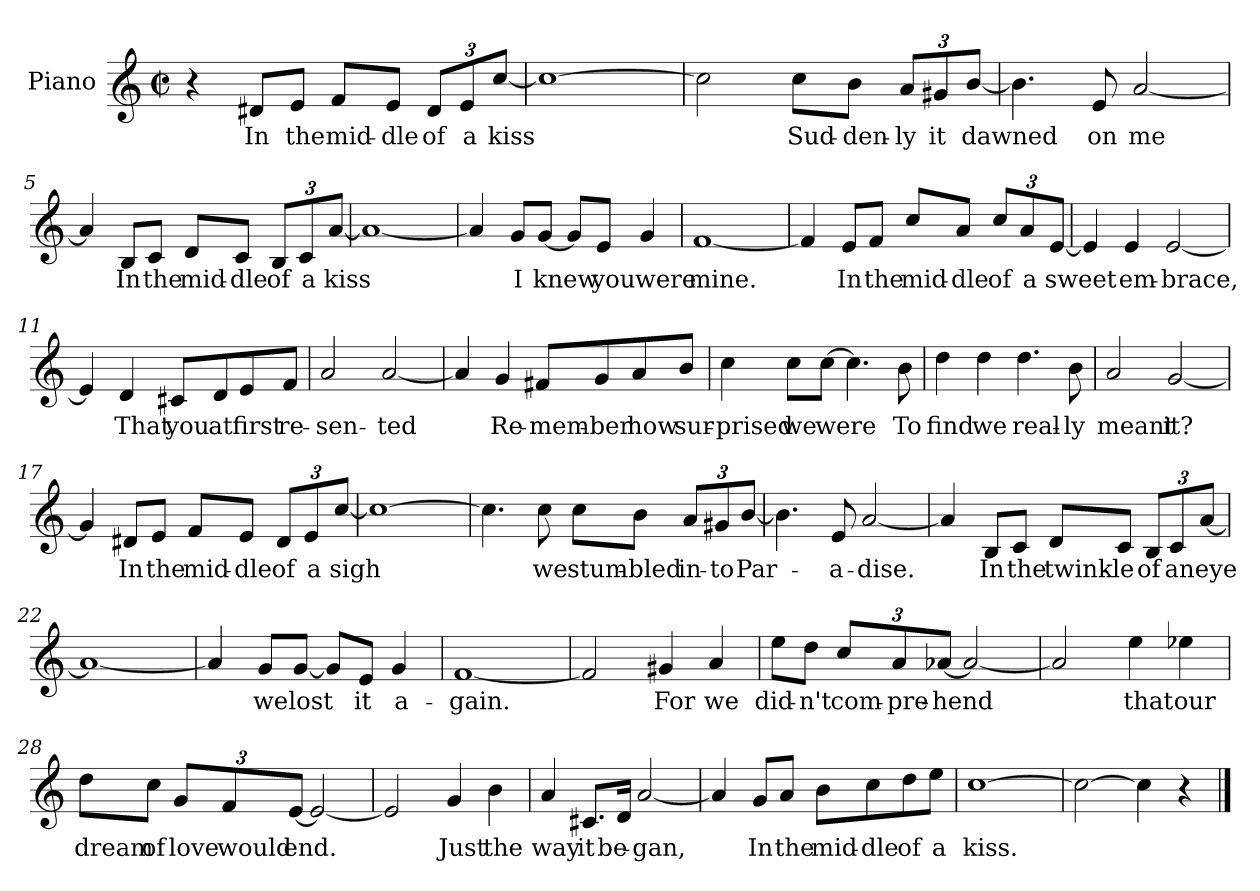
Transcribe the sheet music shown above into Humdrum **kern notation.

**kern	**text
*part1	*part1
*staff1	*staff1
*I"Piano	*
*I'Pno.	*
*clefG2	*
*k[]	*
*C:	*
*M2/2	*
*met(c|)	*
=1	=1
4r	.
8d#X/L	In
8e/J	the
8f/L	mid-
8e/J	-dle
*Xbrackettup	*
12d#/L	of
12e/	a
[12cc/J	kiss
=2	=2
1cc_	.
=3	=3
2cc\]	.
8cc\L	Sud-
8b\J	-den-
12a/L	-ly
12g#X/	it
[12b/J	dawned
=4	=4
4.b\]	.
8e/	on
[2a/	me
!!LO:LB:g=z
=5	=5
4a/]	.
8B/L	In
8c/J	the
8d/L	mid-
8c/J	-dle
12B/L	of
12c/	a
[12a/J	kiss
=6	=6
1a_	.
=7	=7
4a/]	.
8g/L	I
[8g/J	knew
8g/L]	.
8e/J	you
4g/	were
=8	=8
[1f	mine.
!!LO:LB:g=z
=9	=9
4f/]	.
8e/L	In
8f/J	the
8cc/L	mid-
8a/J	-dle
12cc/L	of
12a/	a
[12e/J	sweet
=10	=10
4e/]	.
4e/	em-
[2e/	-brace,
=11	=11
4e/]	.
4d/	That
8c#X/L	you
8d/	at
8e/	first
8f/J	re-
=12	=12
2a/	-sen-
[2a/	-ted
!!LO:LB:g=z
=13	=13
4a/]	.
4g/	Re-
8f#X/L	-mem-
8g/	-ber
8a/	how
8b/J	sur-
=14	=14
4cc\	-prised
8cc\L	we
[8cc\J	were
4.cc\]	.
8b\	To
=15	=15
4dd\	find
4dd\	we
4.dd\	real-
8b\	-ly
=16	=16
2a/	meant
[2g/	it?
!!LO:LB:g=z
=17	=17
4g/]	.
8d#X/L	In
8e/J	the
8f/L	mid-
8e/J	-dle
12d#/L	of
12e/	a
[12cc/J	sigh
=18	=18
1cc_	.
=19	=19
4.cc\]	.
8cc\	we
8cc\L	stum-
8b\J	-bled
12a/L	in-
12g#X/	-to
[12b/J	Par-
=20	=20
4.b\]	.
8e/	-a-
[2a/	-dise.
!!LO:LB:g=z
=21	=21
4a/]	.
8B/L	In
8c/J	the
8d/L	twink-
8c/J	-le
12B/L	of
12c/	an
[12a/J	eye
=22	=22
1a_	.
=23	=23
4a/]	.
8g/L	we
[8g/J	-lost
8g/L]	.
8e/J	it
4g/	a-
=24	=24
[1f	-gain.
=25	=25
2f/]	.
4g#X/	For
4a/	we
!!LO:LB:g=z
=26	=26
8ee\L	did-
8dd\J	-n't
12cc/L	com-
12a/	-pre-
[12a-X/J	-hend
2a-/_	.
=27	=27
2a-/]	.
4ee\	that
4ee-X\	our
=28	=28
8dd\L	dream
8cc\J	of
12g/L	love
12f/	would
[12e/J	end.
2e/_	.
=29	=29
2e/]	.
4g/	Just
4b\	the
!!LO:LB:g=z
=30	=30
4a/	way
8.c#X/L	it
16d/Jk	be-
[2a/	-gan,
=31	=31
4a/]	.
8g/L	In
8a/J	the
8b\L	mid-
8cc\	-dle
8dd\	of
8ee\J	a
=32	=32
[1cc	kiss.
=33	=33
2cc\_	.
4cc\]	.
4r	.
==	==
*-	*-
